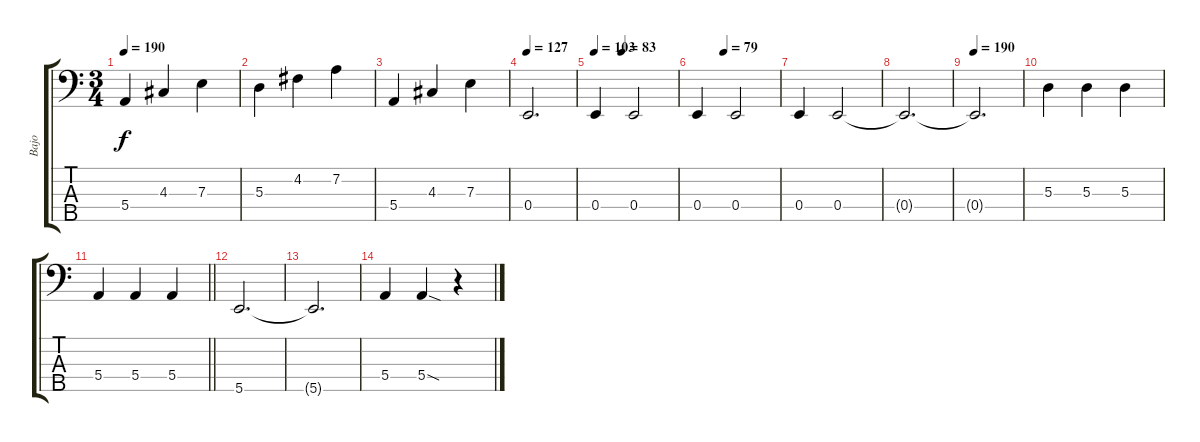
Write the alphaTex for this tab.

\track ("Bajo" "Bajo") {instrument electricbassfinger}
\staff {score tabs}
\tuning (G2 D2 A1 E1 B0) {hide}
\ts (3 4)
\tempo 190
\clef f4
\ks c
5.4.4{dy f} 4.3.4 7.3.4 |
5.3.4 4.2.4 7.2.4 |
5.4.4 4.3.4 7.3.4 |
\tempo 127
0.4.2{d} |
\tempo 103
\tempo (83 0.3333333333333333)
0.4.4 0.4.2 |
\tempo (79 0.3333333333333333)
0.4.4 0.4.2 |
0.4.4 0.4.2 |
0.4{t}.2{d} |
\tempo 190
0.4{t}.2{d} |
5.3.4 5.3.4 5.3.4 |
\barLineRight lightlight
5.4.4 5.4.4 5.4.4 |
5.5.2{d} |
5.5{t}.2{d} |
5.4.4 5.4{sod}.4 r.4
